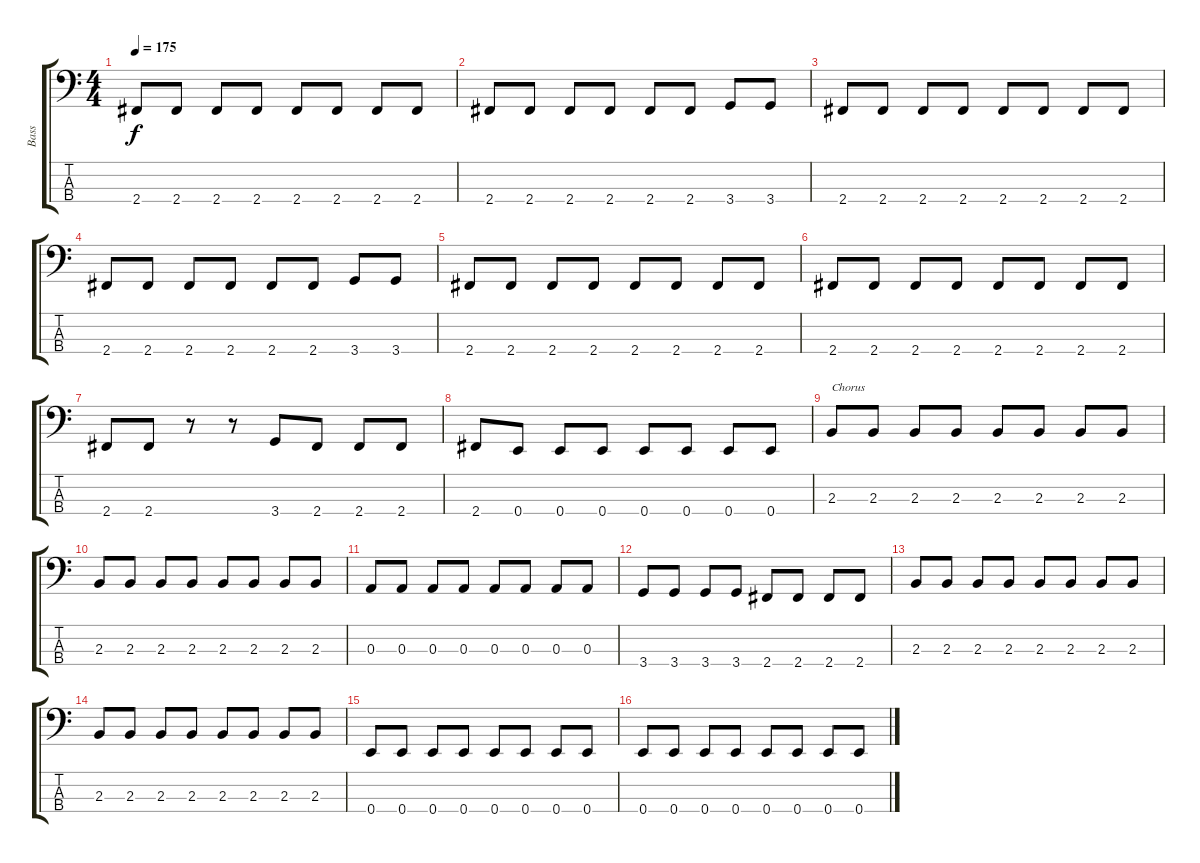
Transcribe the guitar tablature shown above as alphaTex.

\track ("Bass" "Bass") {instrument acousticguitarsteel}
\staff {score tabs}
\tuning (G2 D2 A1 E1) {hide}
\ts (4 4)
\tempo 175
\clef f4
\ks c
2.4.8{dy f} 2.4.8 2.4.8 2.4.8 2.4.8 2.4.8 2.4.8 2.4.8 |
2.4.8 2.4.8 2.4.8 2.4.8 2.4.8 2.4.8 3.4.8 3.4.8 |
2.4.8 2.4.8 2.4.8 2.4.8 2.4.8 2.4.8 2.4.8 2.4.8 |
2.4.8 2.4.8 2.4.8 2.4.8 2.4.8 2.4.8 3.4.8 3.4.8 |
2.4.8 2.4.8 2.4.8 2.4.8 2.4.8 2.4.8 2.4.8 2.4.8 |
2.4.8 2.4.8 2.4.8 2.4.8 2.4.8 2.4.8 2.4.8 2.4.8 |
2.4.8 2.4.8 r.8 r.8 3.4.8 2.4.8 2.4.8 2.4.8 |
2.4.8 0.4.8 0.4.8 0.4.8 0.4.8 0.4.8 0.4.8 0.4.8 |
2.3.8{txt "Chorus"} 2.3.8 2.3.8 2.3.8 2.3.8 2.3.8 2.3.8 2.3.8 |
2.3.8 2.3.8 2.3.8 2.3.8 2.3.8 2.3.8 2.3.8 2.3.8 |
0.3.8 0.3.8 0.3.8 0.3.8 0.3.8 0.3.8 0.3.8 0.3.8 |
3.4.8 3.4.8 3.4.8 3.4.8 2.4.8 2.4.8 2.4.8 2.4.8 |
2.3.8 2.3.8 2.3.8 2.3.8 2.3.8 2.3.8 2.3.8 2.3.8 |
2.3.8 2.3.8 2.3.8 2.3.8 2.3.8 2.3.8 2.3.8 2.3.8 |
0.4.8 0.4.8 0.4.8 0.4.8 0.4.8 0.4.8 0.4.8 0.4.8 |
0.4.8 0.4.8 0.4.8 0.4.8 0.4.8 0.4.8 0.4.8 0.4.8
